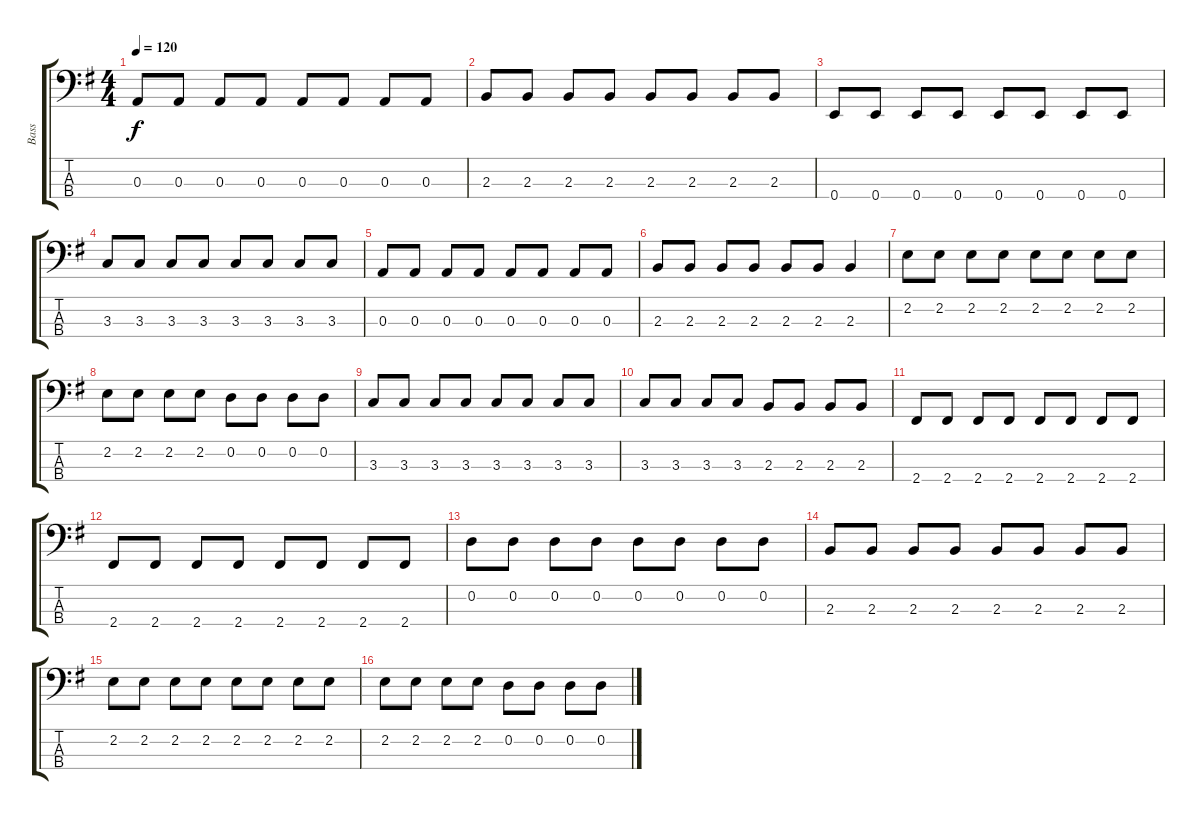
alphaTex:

\track ("Bass" "Bass") {instrument electricbassfinger}
\staff {score tabs}
\tuning (G2 D2 A1 E1) {hide}
\ts (4 4)
\tempo 120
\clef f4
\ks g
0.3.8{dy f} 0.3.8 0.3.8 0.3.8 0.3.8 0.3.8 0.3.8 0.3.8 |
2.3.8 2.3.8 2.3.8 2.3.8 2.3.8 2.3.8 2.3.8 2.3.8 |
0.4.8 0.4.8 0.4.8 0.4.8 0.4.8 0.4.8 0.4.8 0.4.8 |
3.3.8 3.3.8 3.3.8 3.3.8 3.3.8 3.3.8 3.3.8 3.3.8 |
0.3.8 0.3.8 0.3.8 0.3.8 0.3.8 0.3.8 0.3.8 0.3.8 |
2.3.8 2.3.8 2.3.8 2.3.8 2.3.8 2.3.8 2.3.4 |
2.2.8 2.2.8 2.2.8 2.2.8 2.2.8 2.2.8 2.2.8 2.2.8 |
2.2.8 2.2.8 2.2.8 2.2.8 0.2.8 0.2.8 0.2.8 0.2.8 |
3.3.8 3.3.8 3.3.8 3.3.8 3.3.8 3.3.8 3.3.8 3.3.8 |
3.3.8 3.3.8 3.3.8 3.3.8 2.3.8 2.3.8 2.3.8 2.3.8 |
2.4.8 2.4.8 2.4.8 2.4.8 2.4.8 2.4.8 2.4.8 2.4.8 |
2.4.8 2.4.8 2.4.8 2.4.8 2.4.8 2.4.8 2.4.8 2.4.8 |
0.2.8 0.2.8 0.2.8 0.2.8 0.2.8 0.2.8 0.2.8 0.2.8 |
2.3.8 2.3.8 2.3.8 2.3.8 2.3.8 2.3.8 2.3.8 2.3.8 |
2.2.8 2.2.8 2.2.8 2.2.8 2.2.8 2.2.8 2.2.8 2.2.8 |
2.2.8 2.2.8 2.2.8 2.2.8 0.2.8 0.2.8 0.2.8 0.2.8
